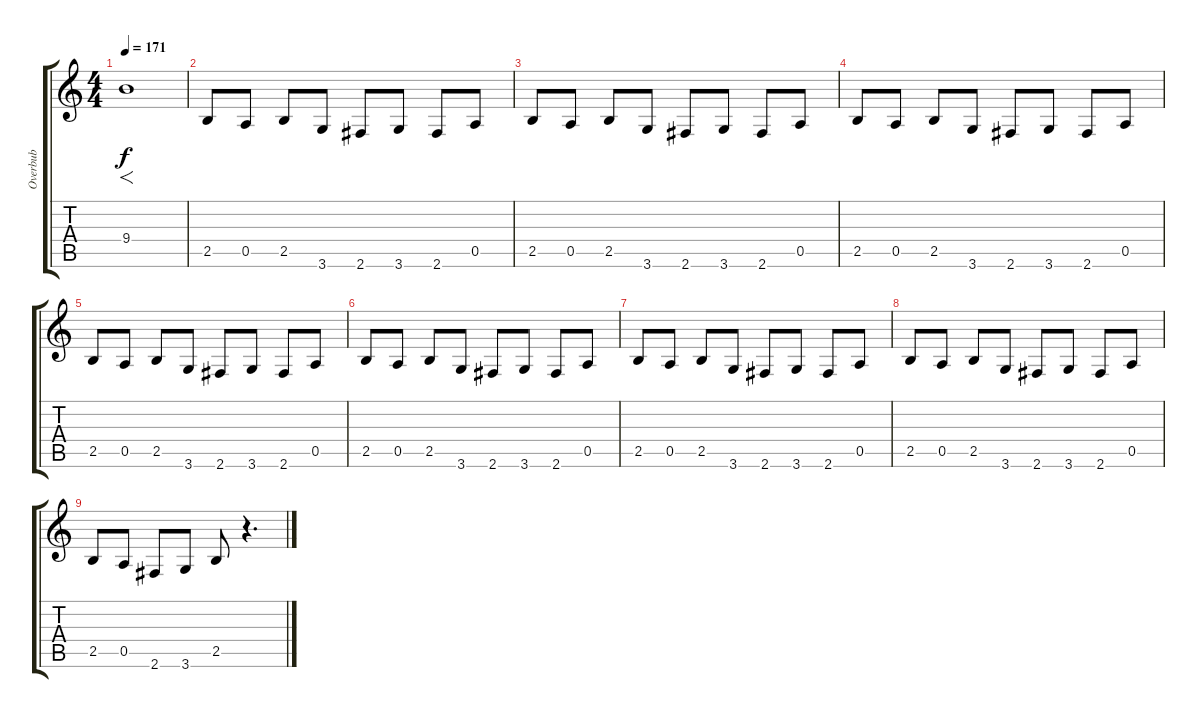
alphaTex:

\track ("Overbub" "Overbub") {instrument electricguitarmuted}
\staff {score tabs}
\tuning (E4 B3 G3 D3 A2 E2) {hide}
\ts (4 4)
\tempo 171
\clef g2
\ks c
9.4.1{f dy f instrument electricguitarmuted} |
2.5.8 0.5.8 2.5.8 3.6.8 2.6.8 3.6.8 2.6.8 0.5.8 |
2.5.8 0.5.8 2.5.8 3.6.8 2.6.8 3.6.8 2.6.8 0.5.8 |
2.5.8 0.5.8 2.5.8 3.6.8 2.6.8 3.6.8 2.6.8 0.5.8 |
2.5.8 0.5.8 2.5.8 3.6.8 2.6.8 3.6.8 2.6.8 0.5.8 |
2.5.8 0.5.8 2.5.8 3.6.8 2.6.8 3.6.8 2.6.8 0.5.8 |
2.5.8 0.5.8 2.5.8 3.6.8 2.6.8 3.6.8 2.6.8 0.5.8 |
2.5.8 0.5.8 2.5.8 3.6.8 2.6.8 3.6.8 2.6.8 0.5.8 |
2.5.8 0.5.8 2.6.8 3.6.8 2.5.8 r.4{d}
